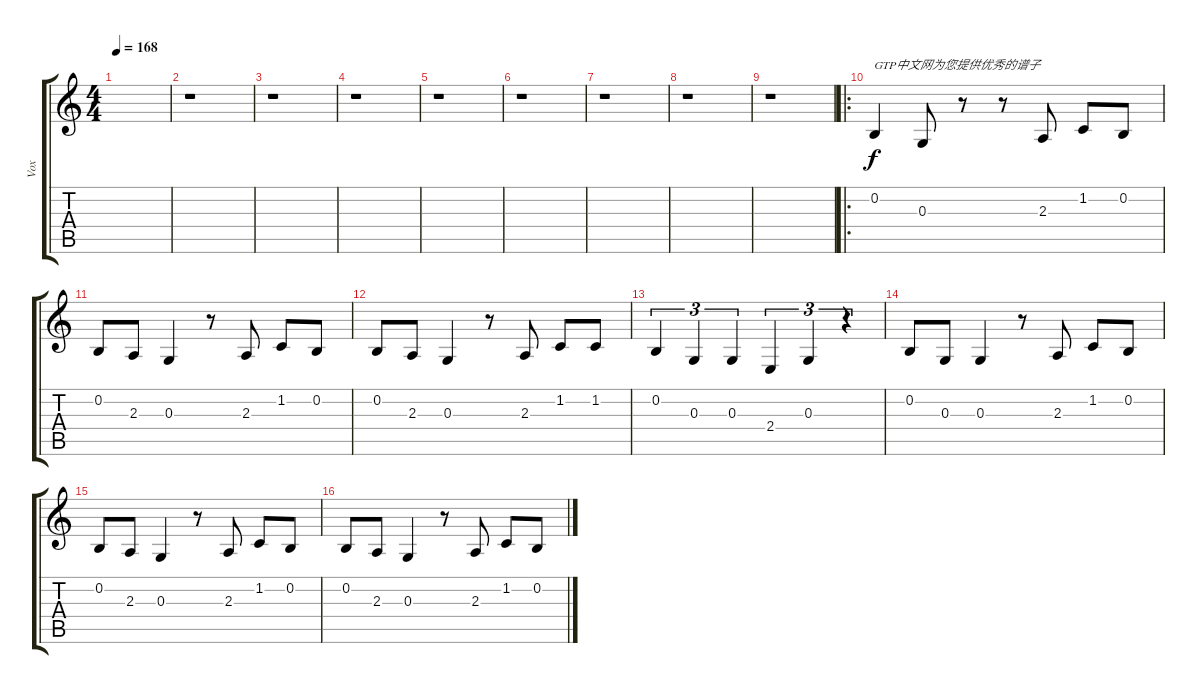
\track ("Vox" "Vox") {instrument altosax}
\staff {score tabs}
\tuning (E4 B3 G3 D3 A2 E2) {hide}
\ts (4 4)
\tempo 168
\clef g2
\ks c
|
r.1 |
r.1 |
r.1 |
r.1 |
r.1 |
r.1 |
r.1 |
r.1 |
\ro
0.2.4{txt "GTP中文网为您提供优秀的谱子"} 0.3.8 r.8 r.8 2.3.8 1.2.8 0.2.8 |
0.2.8 2.3.8 0.3.4 r.8 2.3.8 1.2.8 0.2.8 |
0.2.8 2.3.8 0.3.4 r.8 2.3.8 1.2.8 1.2.8 |
0.2.4{tu (3 2)} 0.3.4{tu (3 2)} 0.3.4{tu (3 2)} 2.4.4{tu (3 2)} 0.3.4{tu (3 2)} r.4{tu (3 2)} |
0.2.8 0.3.8 0.3.4 r.8 2.3.8 1.2.8 0.2.8 |
0.2.8 2.3.8 0.3.4 r.8 2.3.8 1.2.8 0.2.8 |
0.2.8 2.3.8 0.3.4 r.8 2.3.8 1.2.8 0.2.8
